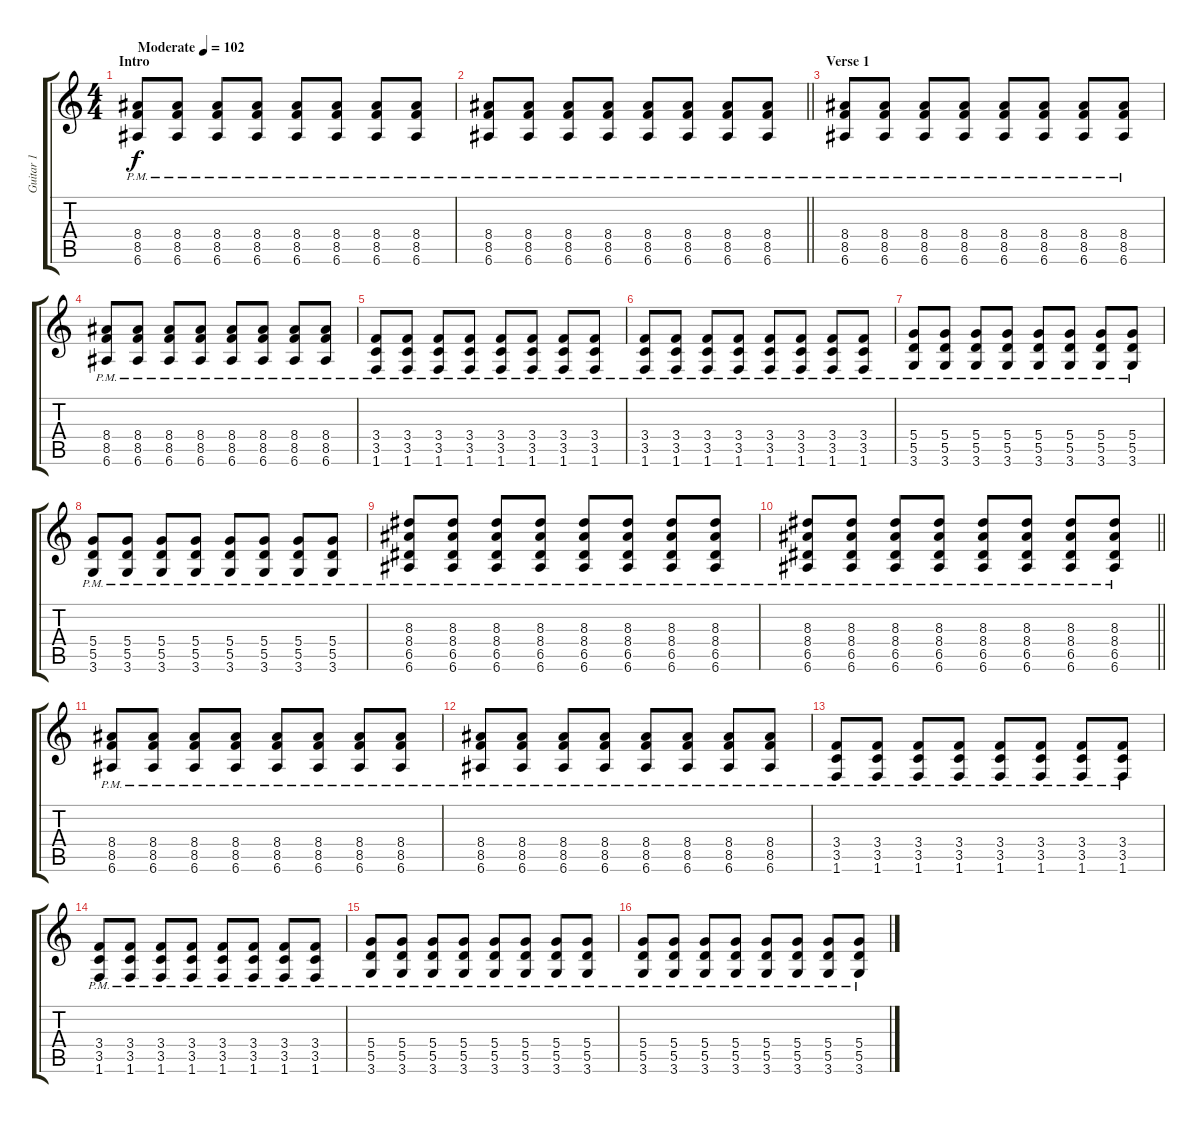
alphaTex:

\track ("Guitar 1" "Guitar 1") {instrument overdrivenguitar}
\staff {score tabs}
\tuning (E4 B3 G3 D3 A2 E2) {hide}
\ts (4 4)
\section ("" "Intro")
\tempo (102 "Moderate")
\clef g2
\ks c
(8.4{pm} 8.5{pm} 6.6{pm}).8{dy f instrument overdrivenguitar} (8.4{pm} 8.5{pm} 6.6{pm}).8 (8.4{pm} 8.5{pm} 6.6{pm}).8 (8.4{pm} 8.5{pm} 6.6{pm}).8 (8.4{pm} 8.5{pm} 6.6{pm}).8 (8.4{pm} 8.5{pm} 6.6{pm}).8 (8.4{pm} 8.5{pm} 6.6{pm}).8 (8.4{pm} 8.5{pm} 6.6{pm}).8 |
\barLineRight lightlight
(8.4{pm} 8.5{pm} 6.6{pm}).8 (8.4{pm} 8.5{pm} 6.6{pm}).8 (8.4{pm} 8.5{pm} 6.6{pm}).8 (8.4{pm} 8.5{pm} 6.6{pm}).8 (8.4{pm} 8.5{pm} 6.6{pm}).8 (8.4{pm} 8.5{pm} 6.6{pm}).8 (8.4{pm} 8.5{pm} 6.6{pm}).8 (8.4{pm} 8.5{pm} 6.6{pm}).8 |
\section ("" "Verse 1")
(8.4{pm} 8.5{pm} 6.6{pm}).8 (8.4{pm} 8.5{pm} 6.6{pm}).8 (8.4{pm} 8.5{pm} 6.6{pm}).8 (8.4{pm} 8.5{pm} 6.6{pm}).8 (8.4{pm} 8.5{pm} 6.6{pm}).8 (8.4{pm} 8.5{pm} 6.6{pm}).8 (8.4{pm} 8.5{pm} 6.6{pm}).8 (8.4{pm} 8.5{pm} 6.6{pm}).8 |
(8.4{pm} 8.5{pm} 6.6{pm}).8 (8.4{pm} 8.5{pm} 6.6{pm}).8 (8.4{pm} 8.5{pm} 6.6{pm}).8 (8.4{pm} 8.5{pm} 6.6{pm}).8 (8.4{pm} 8.5{pm} 6.6{pm}).8 (8.4{pm} 8.5{pm} 6.6{pm}).8 (8.4{pm} 8.5{pm} 6.6{pm}).8 (8.4{pm} 8.5{pm} 6.6{pm}).8 |
(3.4{pm} 3.5{pm} 1.6{pm}).8 (3.4{pm} 3.5{pm} 1.6{pm}).8 (3.4{pm} 3.5{pm} 1.6{pm}).8 (3.4{pm} 3.5{pm} 1.6{pm}).8 (3.4{pm} 3.5{pm} 1.6{pm}).8 (3.4{pm} 3.5{pm} 1.6{pm}).8 (3.4{pm} 3.5{pm} 1.6{pm}).8 (3.4{pm} 3.5{pm} 1.6{pm}).8 |
(3.4{pm} 3.5{pm} 1.6{pm}).8 (3.4{pm} 3.5{pm} 1.6{pm}).8 (3.4{pm} 3.5{pm} 1.6{pm}).8 (3.4{pm} 3.5{pm} 1.6{pm}).8 (3.4{pm} 3.5{pm} 1.6{pm}).8 (3.4{pm} 3.5{pm} 1.6{pm}).8 (3.4{pm} 3.5{pm} 1.6{pm}).8 (3.4{pm} 3.5{pm} 1.6{pm}).8 |
(5.4{pm} 5.5{pm} 3.6{pm}).8 (5.4{pm} 5.5{pm} 3.6{pm}).8 (5.4{pm} 5.5{pm} 3.6{pm}).8 (5.4{pm} 5.5{pm} 3.6{pm}).8 (5.4{pm} 5.5{pm} 3.6{pm}).8 (5.4{pm} 5.5{pm} 3.6{pm}).8 (5.4{pm} 5.5{pm} 3.6{pm}).8 (5.4{pm} 5.5{pm} 3.6{pm}).8 |
(5.4{pm} 5.5{pm} 3.6{pm}).8 (5.4{pm} 5.5{pm} 3.6{pm}).8 (5.4{pm} 5.5{pm} 3.6{pm}).8 (5.4{pm} 5.5{pm} 3.6{pm}).8 (5.4{pm} 5.5{pm} 3.6{pm}).8 (5.4{pm} 5.5{pm} 3.6{pm}).8 (5.4{pm} 5.5{pm} 3.6{pm}).8 (5.4{pm} 5.5{pm} 3.6{pm}).8 |
(8.3{pm} 8.4{pm} 6.5{pm} 6.6{pm}).8 (8.3{pm} 8.4{pm} 6.5{pm} 6.6{pm}).8 (8.3{pm} 8.4{pm} 6.5{pm} 6.6{pm}).8 (8.3{pm} 8.4{pm} 6.5{pm} 6.6{pm}).8 (8.3{pm} 8.4{pm} 6.5{pm} 6.6{pm}).8 (8.3{pm} 8.4{pm} 6.5{pm} 6.6{pm}).8 (8.3{pm} 8.4{pm} 6.5{pm} 6.6{pm}).8 (8.3{pm} 8.4{pm} 6.5{pm} 6.6{pm}).8 |
\barLineRight lightlight
(8.3{pm} 8.4{pm} 6.5{pm} 6.6{pm}).8 (8.3{pm} 8.4{pm} 6.5{pm} 6.6{pm}).8 (8.3{pm} 8.4{pm} 6.5{pm} 6.6{pm}).8 (8.3{pm} 8.4{pm} 6.5{pm} 6.6{pm}).8 (8.3{pm} 8.4{pm} 6.5{pm} 6.6{pm}).8 (8.3{pm} 8.4{pm} 6.5{pm} 6.6{pm}).8 (8.3{pm} 8.4{pm} 6.5{pm} 6.6{pm}).8 (8.3{pm} 8.4{pm} 6.5{pm} 6.6{pm}).8 |
(8.4{pm} 8.5{pm} 6.6{pm}).8 (8.4{pm} 8.5{pm} 6.6{pm}).8 (8.4{pm} 8.5{pm} 6.6{pm}).8 (8.4{pm} 8.5{pm} 6.6{pm}).8 (8.4{pm} 8.5{pm} 6.6{pm}).8 (8.4{pm} 8.5{pm} 6.6{pm}).8 (8.4{pm} 8.5{pm} 6.6{pm}).8 (8.4{pm} 8.5{pm} 6.6{pm}).8 |
(8.4{pm} 8.5{pm} 6.6{pm}).8 (8.4{pm} 8.5{pm} 6.6{pm}).8 (8.4{pm} 8.5{pm} 6.6{pm}).8 (8.4{pm} 8.5{pm} 6.6{pm}).8 (8.4{pm} 8.5{pm} 6.6{pm}).8 (8.4{pm} 8.5{pm} 6.6{pm}).8 (8.4{pm} 8.5{pm} 6.6{pm}).8 (8.4{pm} 8.5{pm} 6.6{pm}).8 |
(3.4{pm} 3.5{pm} 1.6{pm}).8 (3.4{pm} 3.5{pm} 1.6{pm}).8 (3.4{pm} 3.5{pm} 1.6{pm}).8 (3.4{pm} 3.5{pm} 1.6{pm}).8 (3.4{pm} 3.5{pm} 1.6{pm}).8 (3.4{pm} 3.5{pm} 1.6{pm}).8 (3.4{pm} 3.5{pm} 1.6{pm}).8 (3.4{pm} 3.5{pm} 1.6{pm}).8 |
(3.4{pm} 3.5{pm} 1.6{pm}).8 (3.4{pm} 3.5{pm} 1.6{pm}).8 (3.4{pm} 3.5{pm} 1.6{pm}).8 (3.4{pm} 3.5{pm} 1.6{pm}).8 (3.4{pm} 3.5{pm} 1.6{pm}).8 (3.4{pm} 3.5{pm} 1.6{pm}).8 (3.4{pm} 3.5{pm} 1.6{pm}).8 (3.4{pm} 3.5{pm} 1.6{pm}).8 |
(5.4{pm} 5.5{pm} 3.6{pm}).8 (5.4{pm} 5.5{pm} 3.6{pm}).8 (5.4{pm} 5.5{pm} 3.6{pm}).8 (5.4{pm} 5.5{pm} 3.6{pm}).8 (5.4{pm} 5.5{pm} 3.6{pm}).8 (5.4{pm} 5.5{pm} 3.6{pm}).8 (5.4{pm} 5.5{pm} 3.6{pm}).8 (5.4{pm} 5.5{pm} 3.6{pm}).8 |
(5.4{pm} 5.5{pm} 3.6{pm}).8 (5.4{pm} 5.5{pm} 3.6{pm}).8 (5.4{pm} 5.5{pm} 3.6{pm}).8 (5.4{pm} 5.5{pm} 3.6{pm}).8 (5.4{pm} 5.5{pm} 3.6{pm}).8 (5.4{pm} 5.5{pm} 3.6{pm}).8 (5.4{pm} 5.5{pm} 3.6{pm}).8 (5.4{pm} 5.5{pm} 3.6{pm}).8
